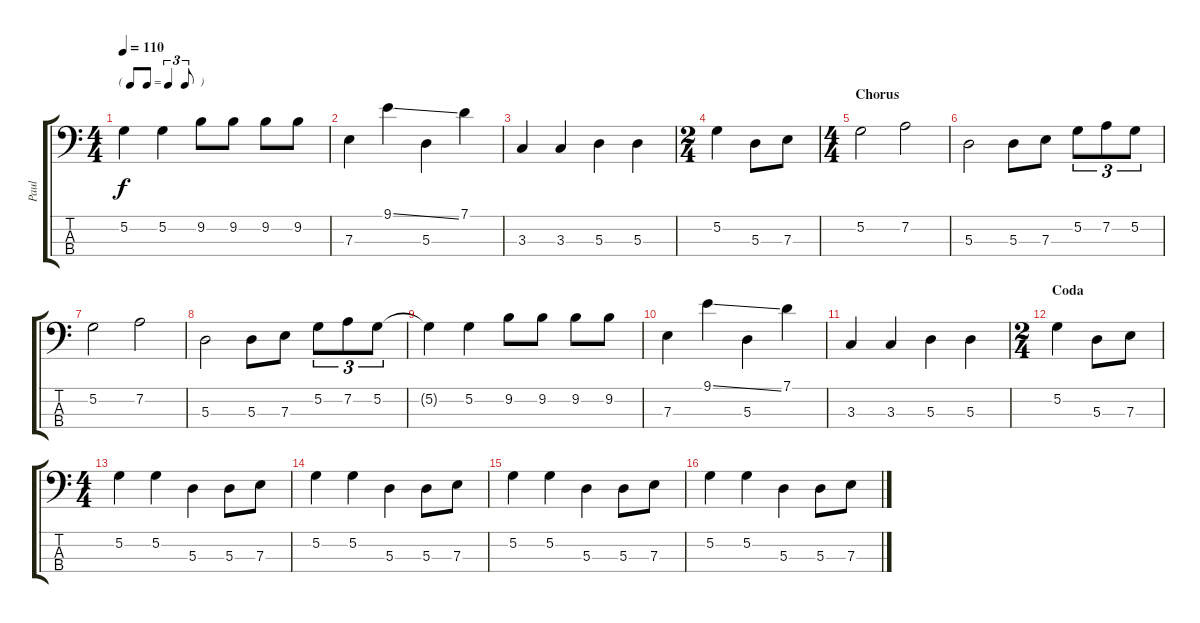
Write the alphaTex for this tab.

\track ("Paul" "Paul") {instrument electricbassfinger}
\staff {score tabs}
\tuning (G2 D2 A1 E1) {hide}
\ts (4 4)
\tf triplet8th
\tempo 110
\clef f4
\ks c
5.2{t}.4{dy f} 5.2.4 9.2.8 9.2.8 9.2.8 9.2.8 |
7.3.4 9.1{ss}.4 5.3.4 7.1.4 |
3.3.4 3.3.4 5.3.4 5.3.4 |
\ts (2 4)
5.2.4 5.3.8 7.3.8 |
\ts (4 4)
\section ("" "Chorus")
5.2.2 7.2.2 |
5.3.2 5.3.8 7.3.8 5.2.8{tu (3 2)} 7.2.8{tu (3 2)} 5.2.8{tu (3 2)} |
5.2.2 7.2.2 |
5.3.2 5.3.8 7.3.8 5.2.8{tu (3 2)} 7.2.8{tu (3 2)} 5.2.8{tu (3 2)} |
5.2{t}.4 5.2.4 9.2.8 9.2.8 9.2.8 9.2.8 |
7.3.4 9.1{ss}.4 5.3.4 7.1.4 |
3.3.4 3.3.4 5.3.4 5.3.4 |
\ts (2 4)
\section ("" "Coda")
5.2.4 5.3.8 7.3.8 |
\ts (4 4)
5.2.4 5.2.4 5.3.4 5.3.8 7.3.8 |
5.2.4 5.2.4 5.3.4 5.3.8 7.3.8 |
5.2.4 5.2.4 5.3.4 5.3.8 7.3.8 |
5.2.4 5.2.4 5.3.4 5.3.8 7.3.8
